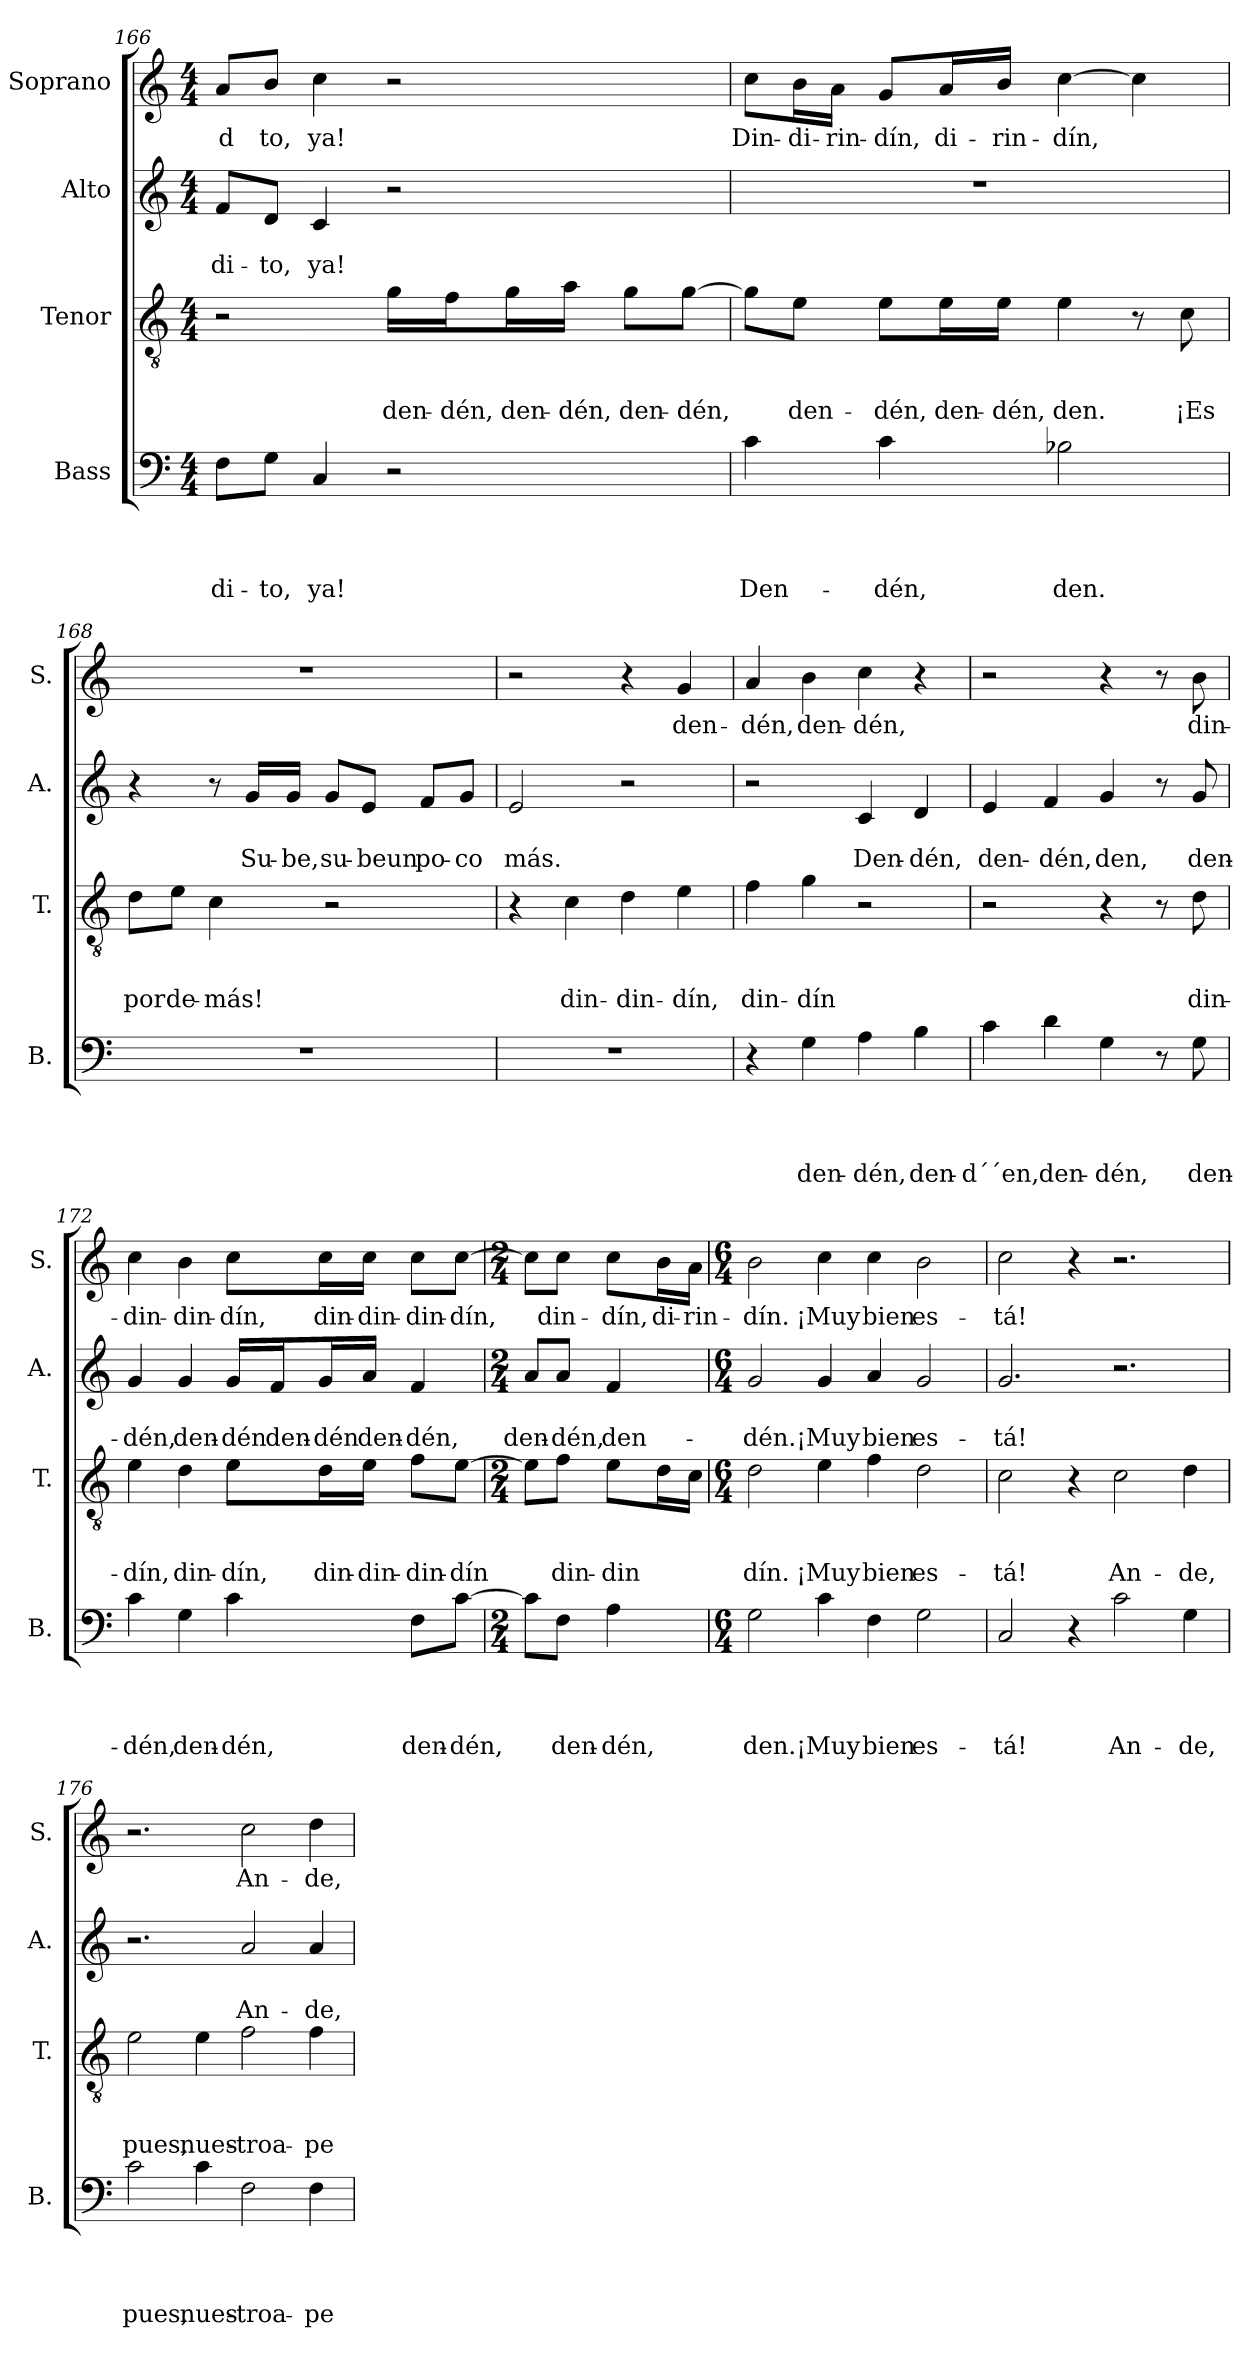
**kern	**text	**text	**text	**text	**kern	**text	**text	**text	**kern	**text	**text	**kern	**text
*part4	*part4	*part4	*part4	*part4	*part3	*part3	*part3	*part3	*part2	*part2	*part2	*part1	*part1
*staff4	*staff4	*staff4	*staff4	*staff4	*staff3	*staff3	*staff3	*staff3	*staff2	*staff2	*staff2	*staff1	*staff1
*I"Bass	*	*	*	*	*I"Tenor	*	*	*	*I"Alto	*	*	*I"Soprano	*
*I'B.	*	*	*	*	*I'T.	*	*	*	*I'A.	*	*	*I'S.	*
*clefF4	*	*	*	*	*clefGv2	*	*	*	*clefG2	*	*	*clefG2	*
*	*	*	*	*	*ITrd7c12	*	*	*	*	*	*	*	*
*k[]	*	*	*	*	*k[]	*	*	*	*k[]	*	*	*k[]	*
*C:	*	*	*	*	*C:	*	*	*	*C:	*	*	*C:	*
*M4/4	*	*	*	*	*M4/4	*	*	*	*M4/4	*	*	*M4/4	*
=166	=166	=166	=166	=166	=166	=166	=166	=166	=166	=166	=166	=166	=166
!	!	!	!	!LO:LY:b	!	!	!	!	!	!	!LO:LY:b	!	!LO:LY:b
8F\L	.	.	.	-di-	2r	.	.	.	8f/L	.	-di-	8a/L	-d
!	!	!	!	!LO:LY:b	!	!	!	!	!	!	!LO:LY:b	!	!LO:LY:b
8G\J	.	.	.	-to,	.	.	.	.	8d/J	.	-to,	8b/J	to,
!	!	!	!	!LO:LY:b	!	!	!	!	!	!	!LO:LY:b	!	!LO:LY:b
4C/	.	.	.	ya!	.	.	.	.	4c/	.	ya!	4cc\	ya!
!	!	!	!	!	!	!	!	!LO:LY:b	!	!	!	!	!
2r	.	.	.	.	16G\LL	.	.	den-	2r	.	.	2r	.
!	!	!	!	!	!	!	!	!LO:LY:b	!	!	!	!	!
.	.	.	.	.	16F\J	.	.	-dén,	.	.	.	.	.
!	!	!	!	!	!	!	!	!LO:LY:b	!	!	!	!	!
.	.	.	.	.	16G\L	.	.	den-	.	.	.	.	.
!	!	!	!	!	!	!	!	!LO:LY:b	!	!	!	!	!
.	.	.	.	.	16A\JJ	.	.	-dén,	.	.	.	.	.
!	!	!	!	!	!	!	!	!LO:LY:b	!	!	!	!	!
.	.	.	.	.	8G\L	.	.	den-	.	.	.	.	.
!	!	!	!	!	!	!	!	!LO:LY:b	!	!	!	!	!
.	.	.	.	.	[>8G\J	.	.	-dén,	.	.	.	.	.
!!LO:LB:g=z
=167	=167	=167	=167	=167	=167	=167	=167	=167	=167	=167	=167	=167	=167
!	!	!	!	!LO:LY:b	!	!	!	!	!	!	!	!	!LO:LY:b
4c\	.	.	.	Den-	8G\L]	.	.	.	1r	.	.	8cc\L	Din-
!	!	!	!	!	!	!	!	!LO:LY:b	!	!	!	!	!LO:LY:b
.	.	.	.	.	8E\J	.	.	den-	.	.	.	16b\L	-di-
!	!	!	!	!	!	!	!	!	!	!	!	!	!LO:LY:b
.	.	.	.	.	.	.	.	.	.	.	.	16a\JJ	-rin-
!	!	!	!	!LO:LY:b	!	!	!	!LO:LY:b	!	!	!	!	!LO:LY:b
4c\	.	.	.	-dén,	8E\L	.	.	-dén,	.	.	.	8g/L	-dín,
!	!	!	!	!	!	!	!	!LO:LY:b	!	!	!	!	!LO:LY:b
.	.	.	.	.	16E\L	.	.	den-	.	.	.	16a/L	di-
!	!	!	!	!	!	!	!	!LO:LY:b	!	!	!	!	!LO:LY:b
.	.	.	.	.	16E\JJ	.	.	-dén,	.	.	.	16b/JJ	-rin-
!	!	!	!	!LO:LY:b	!	!	!	!LO:LY:b	!	!	!	!	!LO:LY:b
2B-X\	.	.	.	den.	4E\	.	.	den.	.	.	.	[>4cc\	-dín,
.	.	.	.	.	8r	.	.	.	.	.	.	4cc\]	.
!	!	!	!	!	!	!	!	!LO:LY:b	!	!	!	!	!
.	.	.	.	.	8C\	.	.	¡Es	.	.	.	.	.
=168	=168	=168	=168	=168	=168	=168	=168	=168	=168	=168	=168	=168	=168
!	!	!	!	!	!	!	!	!LO:LY:b	!	!	!	!	!
1r	.	.	.	.	8D\L	.	.	por	4r	.	.	1r	.
!	!	!	!	!	!	!	!	!LO:LY:b	!	!	!	!	!
.	.	.	.	.	8E\J	.	.	de-	.	.	.	.	.
!	!	!	!	!	!	!	!	!LO:LY:b	!	!	!	!	!
.	.	.	.	.	4C\	.	.	-más!	8r	.	.	.	.
!	!	!	!	!	!	!	!	!	!	!	!LO:LY:b	!	!
.	.	.	.	.	.	.	.	.	16g/LL	.	Su-	.	.
!	!	!	!	!	!	!	!	!	!	!	!LO:LY:b	!	!
.	.	.	.	.	.	.	.	.	16g/JJ	.	-be,	.	.
!	!	!	!	!	!	!	!	!	!	!	!LO:LY:b	!	!
.	.	.	.	.	2r	.	.	.	8g/L	.	su-	.	.
!	!	!	!	!	!	!	!	!	!	!	!LO:LY:b	!	!
.	.	.	.	.	.	.	.	.	8e/J	.	-beun	.	.
!	!	!	!	!	!	!	!	!	!	!	!LO:LY:b	!	!
.	.	.	.	.	.	.	.	.	8f/L	.	po-	.	.
!	!	!	!	!	!	!	!	!	!	!	!LO:LY:b	!	!
.	.	.	.	.	.	.	.	.	8g/J	.	-co	.	.
=169	=169	=169	=169	=169	=169	=169	=169	=169	=169	=169	=169	=169	=169
!	!	!	!	!	!	!	!	!	!	!	!LO:LY:b	!	!
1r	.	.	.	.	4r	.	.	.	2e/	.	más.	2r	.
!	!	!	!	!	!	!	!	!LO:LY:b	!	!	!	!	!
.	.	.	.	.	4C\	.	.	din-	.	.	.	.	.
!	!	!	!	!	!	!	!	!LO:LY:b	!	!	!	!	!
.	.	.	.	.	4D\	.	.	-din-	2r	.	.	4r	.
!	!	!	!	!	!	!	!	!LO:LY:b	!	!	!	!	!LO:LY:b
.	.	.	.	.	4E\	.	.	-dín,	.	.	.	4g/	den-
=170	=170	=170	=170	=170	=170	=170	=170	=170	=170	=170	=170	=170	=170
!	!	!	!	!	!	!	!	!LO:LY:b	!	!	!	!	!LO:LY:b
4r	.	.	.	.	4F\	.	.	din-	2r	.	.	4a/	-dén,
!	!	!	!	!LO:LY:b	!	!	!	!LO:LY:b	!	!	!	!	!LO:LY:b
4G\	.	.	.	den-	4G\	.	.	-dín	.	.	.	4b\	den-
!	!	!	!	!LO:LY:b	!	!	!	!	!	!	!LO:LY:b	!	!LO:LY:b
4A\	.	.	.	-dén,	2r	.	.	.	4c/	.	Den-	4cc\	-dén,
!	!	!	!	!LO:LY:b	!	!	!	!	!	!	!LO:LY:b	!	!
4B\	.	.	.	den-	.	.	.	.	4d/	.	-dén,	4r	.
=171	=171	=171	=171	=171	=171	=171	=171	=171	=171	=171	=171	=171	=171
!	!	!	!	!LO:LY:b	!	!	!	!	!	!	!LO:LY:b	!	!
4c\	.	.	.	-d´´en,	2r	.	.	.	4e/	.	den-	2r	.
!	!	!	!	!LO:LY:b	!	!	!	!	!	!	!LO:LY:b	!	!
4d\	.	.	.	den-	.	.	.	.	4f/	.	-dén,	.	.
!	!	!	!	!LO:LY:b	!	!	!	!	!	!	!LO:LY:b	!	!
4G\	.	.	.	-dén,	4r	.	.	.	4g/	.	den,	4r	.
8r	.	.	.	.	8r	.	.	.	8r	.	.	8r	.
!	!	!	!	!LO:LY:b	!	!	!	!LO:LY:b	!	!	!LO:LY:b	!	!LO:LY:b
8G\	.	.	.	den-	8D\	.	.	din-	8g/	.	den-	8b\	din-
!!LO:PB:g=z
=172	=172	=172	=172	=172	=172	=172	=172	=172	=172	=172	=172	=172	=172
!	!	!	!	!LO:LY:b	!	!	!	!LO:LY:b	!	!	!LO:LY:b	!	!LO:LY:b
4c\	.	.	.	-dén,	4E\	.	.	-dín,	4g/	.	-dén,	4cc\	-din-
!	!	!	!	!LO:LY:b	!	!	!	!LO:LY:b	!	!	!LO:LY:b	!	!LO:LY:b
4G\	.	.	.	den-	4D\	.	.	din-	4g/	.	den-	4b\	-din-
!	!	!	!	!LO:LY:b	!	!	!	!LO:LY:b	!	!	!LO:LY:b	!	!LO:LY:b
4c\	.	.	.	-dén,	8E\L	.	.	-dín,	16g/LL	.	-dén	8cc\L	-dín,
!	!	!	!	!	!	!	!	!	!	!	!LO:LY:b	!	!
.	.	.	.	.	.	.	.	.	16f/J	.	den-	.	.
!	!	!	!	!	!	!	!	!LO:LY:b	!	!	!LO:LY:b	!	!LO:LY:b
.	.	.	.	.	16D\L	.	.	din-	16g/L	.	-dén	16cc\L	din-
!	!	!	!	!	!	!	!	!LO:LY:b	!	!	!LO:LY:b	!	!LO:LY:b
.	.	.	.	.	16E\JJ	.	.	-din-	16a/JJ	.	den-	16cc\JJ	-din-
!	!	!	!	!LO:LY:b	!	!	!	!LO:LY:b	!	!	!LO:LY:b	!	!LO:LY:b
8F\L	.	.	.	den-	8F\L	.	.	-din-	4f/	.	-dén,	8cc\L	-din-
!	!	!	!	!LO:LY:b	!	!	!	!LO:LY:b	!	!	!	!	!LO:LY:b
[>8c\J	.	.	.	-dén,	[>8E\J	.	.	-dín	.	.	.	[>8cc\J	-dín,
=173	=173	=173	=173	=173	=173	=173	=173	=173	=173	=173	=173	=173	=173
*M2/4	*	*	*	*	*M2/4	*	*	*	*M2/4	*	*	*M2/4	*
!	!	!	!	!	!	!	!	!	!	!	!LO:LY:b	!	!
8c\L]	.	.	.	.	8E\L]	.	.	.	8a/L	.	den-	8cc\L]	.
!	!	!	!	!LO:LY:b	!	!	!	!LO:LY:b	!	!	!LO:LY:b	!	!LO:LY:b
8F\J	.	.	.	den-	8F\J	.	.	din-	8a/J	.	-dén,	8cc\J	din-
!	!	!	!	!LO:LY:b	!	!	!	!LO:LY:b	!	!	!LO:LY:b	!	!LO:LY:b
4A\	.	.	.	-dén,	8E\L	.	.	-din	4f/	.	den-	8cc\L	-dín,
!	!	!	!	!	!	!	!	!	!	!	!	!	!LO:LY:b
.	.	.	.	.	16D\L	.	.	.	.	.	.	16b\L	di-
!	!	!	!	!	!	!	!	!	!	!	!	!	!LO:LY:b
.	.	.	.	.	16C\JJ	.	.	.	.	.	.	16a\JJ	-rin-
=174	=174	=174	=174	=174	=174	=174	=174	=174	=174	=174	=174	=174	=174
*M6/4	*	*	*	*	*M6/4	*	*	*	*M6/4	*	*	*M6/4	*
!	!	!	!	!LO:LY:b	!	!	!	!LO:LY:b	!	!	!LO:LY:b	!	!LO:LY:b
2G\	.	.	.	den.	2D\	.	.	dín.	2g/	.	-dén.	2b\	-dín.
!	!	!	!	!LO:LY:b	!	!	!	!LO:LY:b	!	!	!LO:LY:b	!	!LO:LY:b
4c\	.	.	.	¡Muy	4E\	.	.	¡Muy	4g/	.	¡Muy	4cc\	¡Muy
!	!	!	!	!LO:LY:b	!	!	!	!LO:LY:b	!	!	!LO:LY:b	!	!LO:LY:b
4F\	.	.	.	bien	4F\	.	.	bien	4a/	.	bien	4cc\	bien
!	!	!	!	!LO:LY:b	!	!	!	!LO:LY:b	!	!	!LO:LY:b	!	!LO:LY:b
2G\	.	.	.	es-	2D\	.	.	es-	2g/	.	es-	2b\	es-
=175	=175	=175	=175	=175	=175	=175	=175	=175	=175	=175	=175	=175	=175
!	!	!	!	!LO:LY:b	!	!	!	!LO:LY:b	!	!	!LO:LY:b	!	!LO:LY:b
2C/	.	.	.	-tá!	2C\	.	.	-tá!	2.g/	.	-tá!	2cc\	-tá!
4r	.	.	.	.	4r	.	.	.	.	.	.	4r	.
!	!	!	!	!LO:LY:b	!	!	!	!LO:LY:b	!	!	!	!	!
2c\	.	.	.	An-	2C\	.	.	An-	2.r	.	.	2.r	.
!	!	!	!	!LO:LY:b	!	!	!	!LO:LY:b	!	!	!	!	!
4G\	.	.	.	-de,	4D\	.	.	-de,	.	.	.	.	.
!!LO:LB:g=z
=176	=176	=176	=176	=176	=176	=176	=176	=176	=176	=176	=176	=176	=176
!	!	!	!	!LO:LY:b	!	!	!	!LO:LY:b	!	!	!	!	!
2c\	.	.	.	pues,	2E\	.	.	pues,	2.r	.	.	2.r	.
!	!	!	!	!LO:LY:b	!	!	!	!LO:LY:b	!	!	!	!	!
4c\	.	.	.	nues-	4E\	.	.	nues-	.	.	.	.	.
!	!	!	!	!LO:LY:b	!	!	!	!LO:LY:b	!	!	!LO:LY:b	!	!LO:LY:b
2F\	.	.	.	-troa-	2F\	.	.	-troa-	2a/	.	An-	2cc\	An-
!	!	!	!	!LO:LY:b	!	!	!	!LO:LY:b	!	!	!LO:LY:b	!	!LO:LY:b
4F\	.	.	.	-pe-	4F\	.	.	-pe-	4a/	.	-de,	4dd\	-de,
=	=	=	=	=	=	=	=	=	=	=	=	=	=
*-	*-	*-	*-	*-	*-	*-	*-	*-	*-	*-	*-	*-	*-
